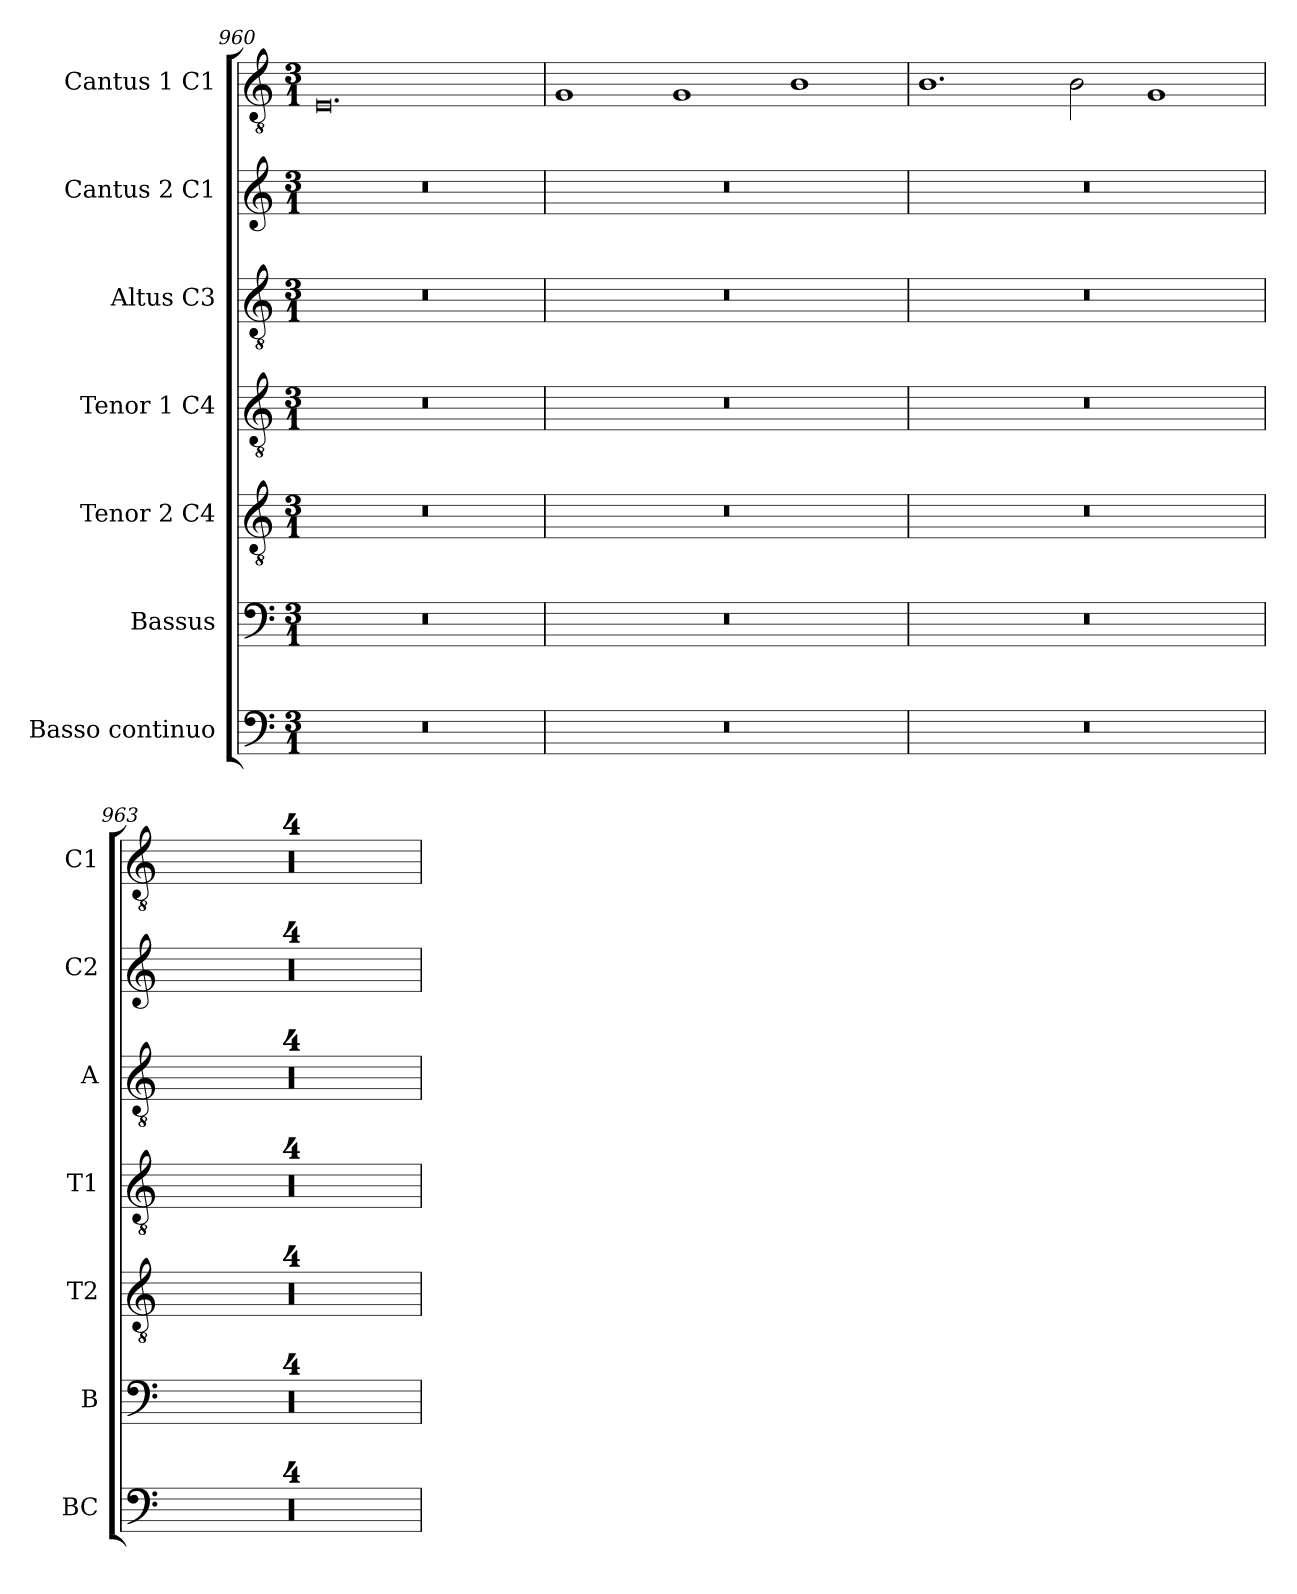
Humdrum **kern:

**kern	**kern	**kern	**kern	**kern	**kern	**kern
*part7	*part6	*part5	*part4	*part3	*part2	*part1
*staff7	*staff6	*staff5	*staff4	*staff3	*staff2	*staff1
*I"Basso continuo	*I"Bassus	*I"Tenor 2 C4	*I"Tenor 1 C4	*I"Altus C3	*I"Cantus 2 C1	*I"Cantus 1 C1
*I'BC	*I'B	*I'T2	*I'T1	*I'A	*I'C2	*I'C1
*clefF4	*clefF4	*clefGv2	*clefGv2	*clefGv2	*clefG2	*clefGv2
*ITrd7c12	*	*	*	*	*	*
*k[]	*k[]	*k[]	*k[]	*k[]	*k[]	*k[]
*C:	*C:	*C:	*C:	*C:	*C:	*C:
*M3/1	*M3/1	*M3/1	*M3/1	*M3/1	*M3/1	*M3/1
=960	=960	=960	=960	=960	=960	=960
0.r	0.r	0.r	0.r	0.r	0.r	0.E
=961	=961	=961	=961	=961	=961	=961
0.r	0.r	0.r	0.r	0.r	0.r	1G
.	.	.	.	.	.	1G
.	.	.	.	.	.	1B
=962	=962	=962	=962	=962	=962	=962
0.r	0.r	0.r	0.r	0.r	0.r	1.B
.	.	.	.	.	.	2B\
.	.	.	.	.	.	1G
!!LO:LB:g=z
=963	=963	=963	=963	=963	=963	=963
0.r	0.r	0.r	0.r	0.r	0.r	0.r
=964	=964	=964	=964	=964	=964	=964
0.r	0.r	0.r	0.r	0.r	0.r	0.r
=965	=965	=965	=965	=965	=965	=965
0.r	0.r	0.r	0.r	0.r	0.r	0.r
=966	=966	=966	=966	=966	=966	=966
0.r	0.r	0.r	0.r	0.r	0.r	0.r
=	=	=	=	=	=	=
*-	*-	*-	*-	*-	*-	*-
